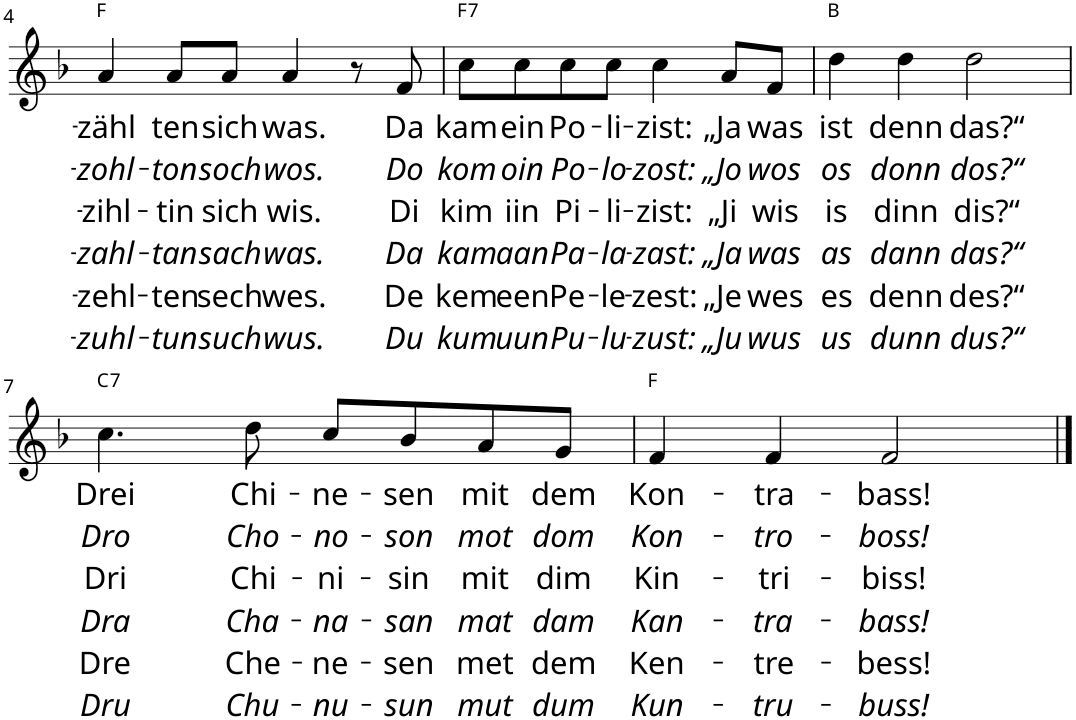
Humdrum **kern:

**kern	**text	**text	**text	**text	**text	**text	**harte
*part1	*part1	*part1	*part1	*part1	*part1	*part1	*part1
*staff1	*staff1	*staff1	*staff1	*staff1	*staff1	*staff1	*
*I"Piano	*	*	*	*	*	*	*
*I'Pno.	*	*	*	*	*	*	*
!!LO:PB:g=z
*clefG2	*	*	*	*	*	*	*
*k[b-]	*	*	*	*	*	*	*
*M4/4	*	*	*	*	*	*	*
=4	=4	=4	=4	=4	=4	=4	=4
!	!LO:LY:b	!LO:LY:b	!LO:LY:b	!LO:LY:b	!LO:LY:b	!LO:LY:b	!
4a/	-zähl	-zohl-	-zihl-	-zahl-	-zehl-	-zuhl-	F:maj
!	!LO:LY:b	!LO:LY:b	!LO:LY:b	!LO:LY:b	!LO:LY:b	!LO:LY:b	!
8a/L	ten	-ton	-tin	-tan	-ten	-tun	.
!	!LO:LY:b	!LO:LY:b	!LO:LY:b	!LO:LY:b	!LO:LY:b	!LO:LY:b	!
8a/J	sich	soch	sich	sach	sech	such	.
!	!LO:LY:b	!LO:LY:b	!LO:LY:b	!LO:LY:b	!LO:LY:b	!LO:LY:b	!
4a/	was.	wos.	wis.	was.	wes.	wus.	.
8r	.	.	.	.	.	.	.
!	!LO:LY:b	!LO:LY:b	!LO:LY:b	!LO:LY:b	!LO:LY:b	!LO:LY:b	!
8f/	Da	Do	Di	Da	De	Du	.
=5	=5	=5	=5	=5	=5	=5	=5
!	!LO:LY:b	!LO:LY:b	!LO:LY:b	!LO:LY:b	!LO:LY:b	!LO:LY:b	!LO:H:kt=7
8cc\L	kam	kom	kim	kam	kem	kum	F:7
!	!LO:LY:b	!LO:LY:b	!LO:LY:b	!LO:LY:b	!LO:LY:b	!LO:LY:b	!
8cc\	ein	oin	iin	aan	een	uun	.
!	!LO:LY:b	!LO:LY:b	!LO:LY:b	!LO:LY:b	!LO:LY:b	!LO:LY:b	!
8cc\	Po-	Po-	Pi-	Pa-	Pe-	Pu-	.
!	!LO:LY:b	!LO:LY:b	!LO:LY:b	!LO:LY:b	!LO:LY:b	!LO:LY:b	!
8cc\J	-li-	-lo-	-li-	-la-	-le-	-lu-	.
!	!LO:LY:b	!LO:LY:b	!LO:LY:b	!LO:LY:b	!LO:LY:b	!LO:LY:b	!
4cc\	-zist:	-zost:	-zist:	-zast:	-zest:	-zust:	.
!	!LO:LY:b	!LO:LY:b	!LO:LY:b	!LO:LY:b	!LO:LY:b	!LO:LY:b	!
8a/L	„Ja	„Jo	„Ji	„Ja	„Je	„Ju	.
!	!LO:LY:b	!LO:LY:b	!LO:LY:b	!LO:LY:b	!LO:LY:b	!LO:LY:b	!
8f/J	was	wos	wis	was	wes	wus	.
=6	=6	=6	=6	=6	=6	=6	=6
!	!LO:LY:b	!LO:LY:b	!LO:LY:b	!LO:LY:b	!LO:LY:b	!LO:LY:b	!
4dd\	ist	os	is	as	es	us	B:maj
!	!LO:LY:b	!LO:LY:b	!LO:LY:b	!LO:LY:b	!LO:LY:b	!LO:LY:b	!
4dd\	denn	donn	dinn	dann	denn	dunn	.
!	!LO:LY:b	!LO:LY:b	!LO:LY:b	!LO:LY:b	!LO:LY:b	!LO:LY:b	!
2dd\	das?“	dos?“	dis?“	das?“	des?“	dus?“	.
!!LO:LB:g=z
=7	=7	=7	=7	=7	=7	=7	=7
!	!LO:LY:b	!LO:LY:b	!LO:LY:b	!LO:LY:b	!LO:LY:b	!LO:LY:b	!LO:H:kt=7
4.cc\	Drei	Dro	Dri	Dra	Dre	Dru	C:7
!	!LO:LY:b	!LO:LY:b	!LO:LY:b	!LO:LY:b	!LO:LY:b	!LO:LY:b	!
8dd\	Chi-	Cho-	Chi-	Cha-	Che-	Chu-	.
!	!LO:LY:b	!LO:LY:b	!LO:LY:b	!LO:LY:b	!LO:LY:b	!LO:LY:b	!
8cc/L	-ne-	-no-	-ni-	-na-	-ne-	-nu-	.
!	!LO:LY:b	!LO:LY:b	!LO:LY:b	!LO:LY:b	!LO:LY:b	!LO:LY:b	!
8b-/	-sen	-son	-sin	-san	-sen	-sun	.
!	!LO:LY:b	!LO:LY:b	!LO:LY:b	!LO:LY:b	!LO:LY:b	!LO:LY:b	!
8a/	mit	mot	mit	mat	met	mut	.
!	!LO:LY:b	!LO:LY:b	!LO:LY:b	!LO:LY:b	!LO:LY:b	!LO:LY:b	!
8g/J	dem	dom	dim	dam	dem	dum	.
=8	=8	=8	=8	=8	=8	=8	=8
!	!LO:LY:b	!LO:LY:b	!LO:LY:b	!LO:LY:b	!LO:LY:b	!LO:LY:b	!
4f/	Kon-	Kon-	Kin-	Kan-	Ken-	Kun-	F:maj
!	!LO:LY:b	!LO:LY:b	!LO:LY:b	!LO:LY:b	!LO:LY:b	!LO:LY:b	!
4f/	-tra-	-tro-	-tri-	-tra-	-tre-	-tru-	.
!	!LO:LY:b	!LO:LY:b	!LO:LY:b	!LO:LY:b	!LO:LY:b	!LO:LY:b	!
2f/	-bass!	-boss!	-biss!	-bass!	-bess!	-buss!	.
==	==	==	==	==	==	==	==
*-	*-	*-	*-	*-	*-	*-	*-
